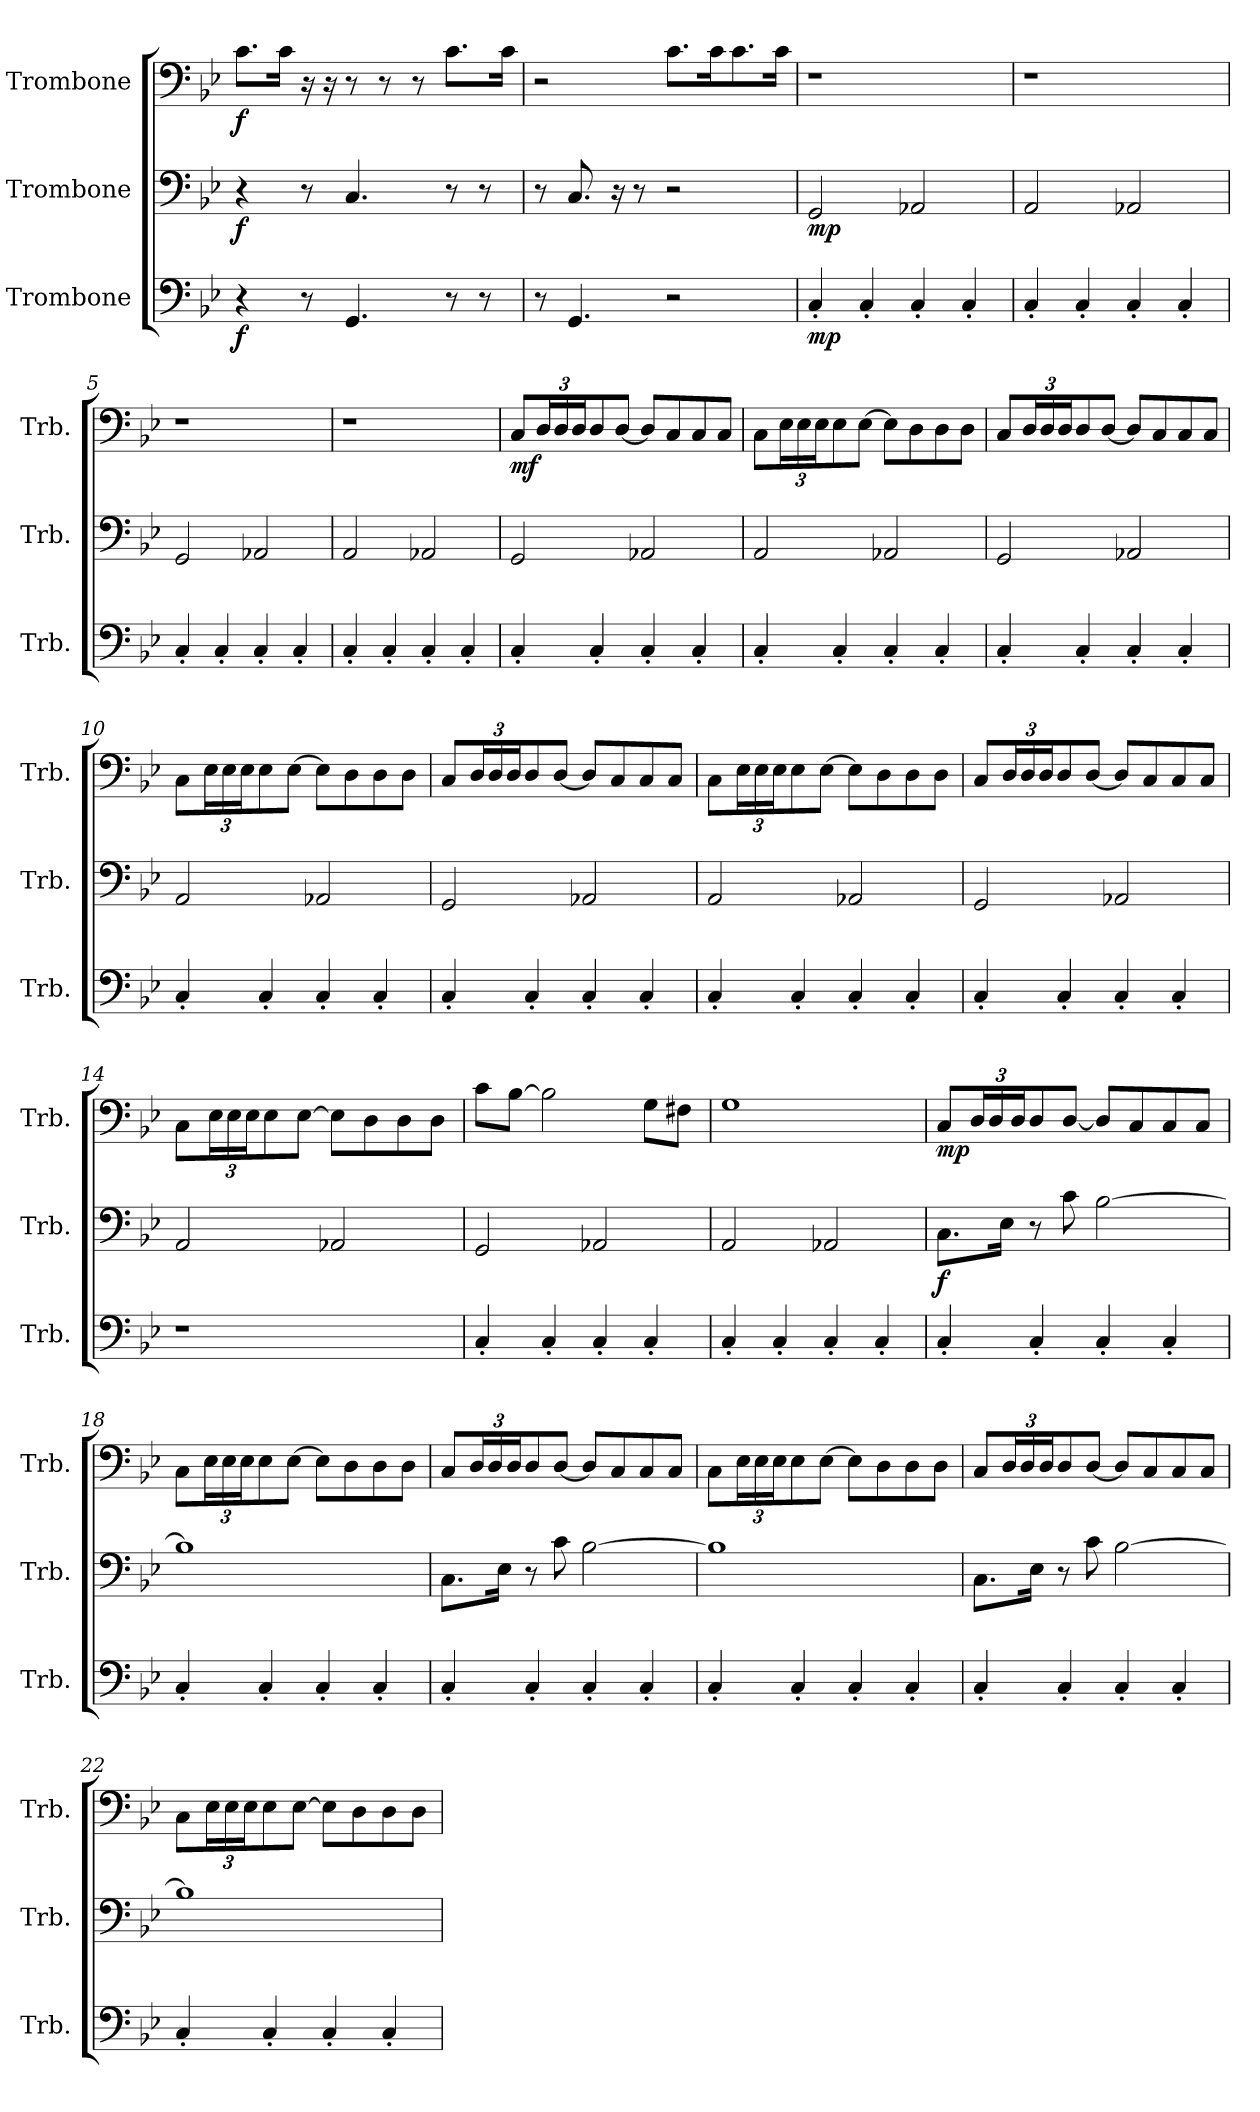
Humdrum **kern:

**kern	**dynam	**kern	**dynam	**kern	**dynam
*part3	*part3	*part2	*part2	*part1	*part1
*staff3	*staff3	*staff2	*staff2	*staff1	*staff1
*I"Trombone	*	*I"Trombone	*	*I"Trombone	*
*I'Trb.	*	*I'Trb.	*	*I'Trb.	*
*clefF4	*	*clefF4	*	*clefF4	*
*k[b-e-]	*	*k[b-e-]	*	*k[b-e-]	*
=1	=1	=1	=1	=1	=1
!	!LO:DY:b	!	!LO:DY:b	!	!LO:DY:b
4r	f	4r	f	8.c\L	f
.	.	.	.	16c\Jk	.
8r	.	8r	.	16r	.
.	.	.	.	16r	.
4.GG/	.	4.C/	.	8r	.
.	.	.	.	8r	.
.	.	.	.	8r	.
8r	.	8r	.	8.c\L	.
8r	.	8r	.	.	.
.	.	.	.	16c\Jk	.
=2	=2	=2	=2	=2	=2
8r	.	8r	.	2r	.
4.GG/	.	8.C/	.	.	.
.	.	16r	.	.	.
.	.	8r	.	.	.
2r	.	2r	.	8.c\L	.
.	.	.	.	16c\K	.
.	.	.	.	8.c\	.
.	.	.	.	16c\Jk	.
=3	=3	=3	=3	=3	=3
!	!LO:DY:b	!	!LO:DY:b	!	!
4C'/	mp	2GG/	mp	1r	.
4C'/	.	.	.	.	.
4C'/	.	2AA-X/	.	.	.
4C'/	.	.	.	.	.
=4	=4	=4	=4	=4	=4
4C'/	.	2AA/	.	1r	.
4C'/	.	.	.	.	.
4C'/	.	2AA-X/	.	.	.
4C'/	.	.	.	.	.
=5	=5	=5	=5	=5	=5
4C'/	.	2GG/	.	1r	.
4C'/	.	.	.	.	.
4C'/	.	2AA-X/	.	.	.
4C'/	.	.	.	.	.
=6	=6	=6	=6	=6	=6
4C'/	.	2AA/	.	1r	.
4C'/	.	.	.	.	.
4C'/	.	2AA-X/	.	.	.
4C'/	.	.	.	.	.
!!LO:LB:g=z
=7	=7	=7	=7	=7	=7
!	!	!	!	!	!LO:DY:b
4C'/	.	2GG/	.	8C/L	mf
*	*	*	*	*Xbrackettup	*
.	.	.	.	24D/L	.
.	.	.	.	24D/	.
.	.	.	.	24D/J	.
4C'/	.	.	.	8D/	.
.	.	.	.	[8D/J	.
4C'/	.	2AA-X/	.	8D/L]	.
.	.	.	.	8C/	.
4C'/	.	.	.	8C/	.
.	.	.	.	8C/J	.
=8	=8	=8	=8	=8	=8
4C'/	.	2AA/	.	8C\L	.
.	.	.	.	24E-\L	.
.	.	.	.	24E-\	.
.	.	.	.	24E-\J	.
4C'/	.	.	.	8E-\	.
.	.	.	.	[8E-\J	.
4C'/	.	2AA-X/	.	8E-\L]	.
.	.	.	.	8D\	.
4C'/	.	.	.	8D\	.
.	.	.	.	8D\J	.
=9	=9	=9	=9	=9	=9
4C'/	.	2GG/	.	8C/L	.
.	.	.	.	24D/L	.
.	.	.	.	24D/	.
.	.	.	.	24D/J	.
4C'/	.	.	.	8D/	.
.	.	.	.	[8D/J	.
4C'/	.	2AA-X/	.	8D/L]	.
.	.	.	.	8C/	.
4C'/	.	.	.	8C/	.
.	.	.	.	8C/J	.
=10	=10	=10	=10	=10	=10
4C'/	.	2AA/	.	8C\L	.
.	.	.	.	24E-\L	.
.	.	.	.	24E-\	.
.	.	.	.	24E-\J	.
4C'/	.	.	.	8E-\	.
.	.	.	.	[8E-\J	.
4C'/	.	2AA-X/	.	8E-\L]	.
.	.	.	.	8D\	.
4C'/	.	.	.	8D\	.
.	.	.	.	8D\J	.
!!LO:LB:g=z
=11	=11	=11	=11	=11	=11
4C'/	.	2GG/	.	8C/L	.
.	.	.	.	24D/L	.
.	.	.	.	24D/	.
.	.	.	.	24D/J	.
4C'/	.	.	.	8D/	.
.	.	.	.	[8D/J	.
4C'/	.	2AA-X/	.	8D/L]	.
.	.	.	.	8C/	.
4C'/	.	.	.	8C/	.
.	.	.	.	8C/J	.
=12	=12	=12	=12	=12	=12
4C'/	.	2AA/	.	8C\L	.
.	.	.	.	24E-\L	.
.	.	.	.	24E-\	.
.	.	.	.	24E-\J	.
4C'/	.	.	.	8E-\	.
.	.	.	.	[8E-\J	.
4C'/	.	2AA-X/	.	8E-\L]	.
.	.	.	.	8D\	.
4C'/	.	.	.	8D\	.
.	.	.	.	8D\J	.
=13	=13	=13	=13	=13	=13
4C'/	.	2GG/	.	8C/L	.
.	.	.	.	24D/L	.
.	.	.	.	24D/	.
.	.	.	.	24D/J	.
4C'/	.	.	.	8D/	.
.	.	.	.	[8D/J	.
4C'/	.	2AA-X/	.	8D/L]	.
.	.	.	.	8C/	.
4C'/	.	.	.	8C/	.
.	.	.	.	8C/J	.
=14	=14	=14	=14	=14	=14
1r	.	2AA/	.	8C\L	.
.	.	.	.	24E-\L	.
.	.	.	.	24E-\	.
.	.	.	.	24E-\J	.
.	.	.	.	8E-\	.
.	.	.	.	[8E-\J	.
.	.	2AA-X/	.	8E-\L]	.
.	.	.	.	8D\	.
.	.	.	.	8D\	.
.	.	.	.	8D\J	.
!!LO:PB:g=z
=15	=15	=15	=15	=15	=15
4C'/	.	2GG/	.	8c\L	.
.	.	.	.	[8B-\J	.
4C'/	.	.	.	2B-\]	.
4C'/	.	2AA-X/	.	.	.
4C'/	.	.	.	8G\L	.
.	.	.	.	8F#X\J	.
=16	=16	=16	=16	=16	=16
4C'/	.	2AA/	.	1G	.
4C'/	.	.	.	.	.
4C'/	.	2AA-X/	.	.	.
4C'/	.	.	.	.	.
=17	=17	=17	=17	=17	=17
!	!	!	!LO:DY:b	!	!LO:DY:b
4C'/	.	8.C\L	f	8C/L	mp
.	.	.	.	24D/L	.
.	.	.	.	24D/	.
.	.	16E-\Jk	.	.	.
.	.	.	.	24D/J	.
4C'/	.	8r	.	8D/	.
.	.	8c\	.	[8D/J	.
4C'/	.	[2B-\	.	8D/L]	.
.	.	.	.	8C/	.
4C'/	.	.	.	8C/	.
.	.	.	.	8C/J	.
=18	=18	=18	=18	=18	=18
4C'/	.	1B-]	.	8C\L	.
.	.	.	.	24E-\L	.
.	.	.	.	24E-\	.
.	.	.	.	24E-\J	.
4C'/	.	.	.	8E-\	.
.	.	.	.	[8E-\J	.
4C'/	.	.	.	8E-\L]	.
.	.	.	.	8D\	.
4C'/	.	.	.	8D\	.
.	.	.	.	8D\J	.
=19	=19	=19	=19	=19	=19
4C'/	.	8.C\L	.	8C/L	.
.	.	.	.	24D/L	.
.	.	.	.	24D/	.
.	.	16E-\Jk	.	.	.
.	.	.	.	24D/J	.
4C'/	.	8r	.	8D/	.
.	.	8c\	.	[8D/J	.
4C'/	.	[2B-\	.	8D/L]	.
.	.	.	.	8C/	.
4C'/	.	.	.	8C/	.
.	.	.	.	8C/J	.
!!LO:LB:g=z
=20	=20	=20	=20	=20	=20
4C'/	.	1B-]	.	8C\L	.
.	.	.	.	24E-\L	.
.	.	.	.	24E-\	.
.	.	.	.	24E-\J	.
4C'/	.	.	.	8E-\	.
.	.	.	.	[8E-\J	.
4C'/	.	.	.	8E-\L]	.
.	.	.	.	8D\	.
4C'/	.	.	.	8D\	.
.	.	.	.	8D\J	.
=21	=21	=21	=21	=21	=21
4C'/	.	8.C\L	.	8C/L	.
.	.	.	.	24D/L	.
.	.	.	.	24D/	.
.	.	16E-\Jk	.	.	.
.	.	.	.	24D/J	.
4C'/	.	8r	.	8D/	.
.	.	8c\	.	[8D/J	.
4C'/	.	[2B-\	.	8D/L]	.
.	.	.	.	8C/	.
4C'/	.	.	.	8C/	.
.	.	.	.	8C/J	.
=22	=22	=22	=22	=22	=22
4C'/	.	1B-]	.	8C\L	.
.	.	.	.	24E-\L	.
.	.	.	.	24E-\	.
.	.	.	.	24E-\J	.
4C'/	.	.	.	8E-\	.
.	.	.	.	[8E-\J	.
4C'/	.	.	.	8E-\L]	.
.	.	.	.	8D\	.
4C'/	.	.	.	8D\	.
.	.	.	.	8D\J	.
=	=	=	=	=	=
*-	*-	*-	*-	*-	*-
